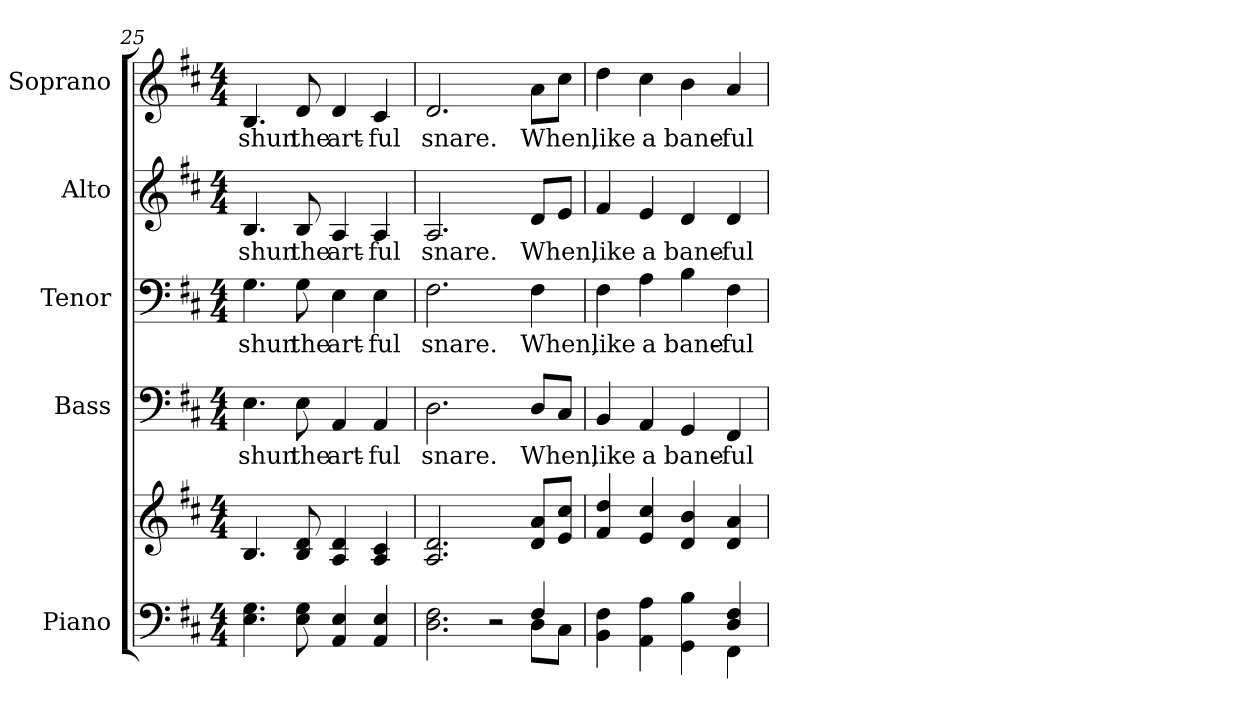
**kern	**kern	**kern	**text	**kern	**text	**kern	**text	**kern	**text
*part5	*part5	*part4	*part4	*part3	*part3	*part2	*part2	*part1	*part1
*staff6	*staff5	*staff4	*staff4	*staff3	*staff3	*staff2	*staff2	*staff1	*staff1
*I"Piano	*	*I"Bass	*	*I"Tenor	*	*I"Alto	*	*I"Soprano	*
*I'Pno.	*	*I'B.	*	*I'T.	*	*I'A.	*	*I'S.	*
*clefF4	*clefG2	*clefF4	*	*clefF4	*	*clefG2	*	*clefG2	*
*k[f#c#]	*k[f#c#]	*k[f#c#]	*	*k[f#c#]	*	*k[f#c#]	*	*k[f#c#]	*
*D:	*D:	*D:	*	*D:	*	*D:	*	*D:	*
*M4/4	*M4/4	*M4/4	*	*M4/4	*	*M4/4	*	*M4/4	*
=25	=25	=25	=25	=25	=25	=25	=25	=25	=25
!	!	!	!LO:LY:b:color=#000000	!	!	!	!	!	!
!	!	!	!	!	!LO:LY:b:color=#000000	!	!	!	!
!	!	!	!	!	!	!	!LO:LY:b:color=#000000	!	!
!	!	!	!	!	!	!	!	!	!LO:LY:b:color=#000000
4.Ei\ 4.Gi	4.Bi/	4.Ei\	shun	4.Gi\	shun	4.Bi/	shun	4.Bi/	shun
!	!	!	!LO:LY:b:color=#000000	!	!	!	!	!	!
!	!	!	!	!	!LO:LY:b:color=#000000	!	!	!	!
!	!	!	!	!	!	!	!LO:LY:b:color=#000000	!	!
!	!	!	!	!	!	!	!	!	!LO:LY:b:color=#000000
8Ei\ 8Gi	8Bi/ 8di	8Ei\	the	8Gi\	the	8Bi/	the	8di/	the
!	!	!	!LO:LY:b:color=#000000	!	!	!	!	!	!
!	!	!	!	!	!LO:LY:b:color=#000000	!	!	!	!
!	!	!	!	!	!	!	!LO:LY:b:color=#000000	!	!
!	!	!	!	!	!	!	!	!	!LO:LY:b:color=#000000
4AAi/ 4Ei	4Ai/ 4di	4AAi/	art-	4Ei\	art-	4Ai/	art-	4di/	art-
!	!	!	!LO:LY:b:color=#000000	!	!	!	!	!	!
!	!	!	!	!	!LO:LY:b:color=#000000	!	!	!	!
!	!	!	!	!	!	!	!LO:LY:b:color=#000000	!	!
!	!	!	!	!	!	!	!	!	!LO:LY:b:color=#000000
4AAi/ 4Ei	4Ai/ 4c#i	4AAi/	-ful	4Ei\	-ful	4Ai/	-ful	4c#i/	-ful
!!LO:PB:g=z
=26	=26	=26	=26	=26	=26	=26	=26	=26	=26
*^	*	*	*	*	*	*	*	*	*
*	*^	*	*	*	*	*	*	*	*	*
!	!	!	!	!	!LO:LY:b:color=#000000	!	!	!	!	!	!
!	!	!	!	!	!	!	!LO:LY:b:color=#000000	!	!	!	!
!	!	!	!	!	!	!	!	!	!LO:LY:b:color=#000000	!	!
!	!	!	!	!	!	!	!	!	!	!	!LO:LY:b:color=#000000
2.Di\ 2.F#i	2ryy	2ryy	2.Ai/ 2.di	2.Di\	snare.	2.F#i\	snare.	2.Ai/	snare.	2.di/	snare.
.	4ryy	2r	.	.	.	.	.	.	.	.	.
!	!	!	!	!	!LO:LY:b:color=#000000	!	!	!	!	!	!
!	!	!	!	!	!	!	!LO:LY:b:color=#000000	!	!	!	!
!	!	!	!	!	!	!	!	!	!LO:LY:b:color=#000000	!	!
!	!	!	!	!	!	!	!	!	!	!	!LO:LY:b:color=#000000
4F#i/	8Di\L	.	8di/ 8aiL	8Di/L	When,	4F#i\	When,	8di/L	When,	8ai\L	When,
.	8C#i\J	.	8ei/ 8cc#iJ	8C#i/J	.	.	.	8ei/J	.	8cc#i\J	.
*	*v	*v	*	*	*	*	*	*	*	*	*
=27	=27	=27	=27	=27	=27	=27	=27	=27	=27	=27
!	!	!	!	!LO:LY:b:color=#000000	!	!	!	!	!	!
!	!	!	!	!	!	!LO:LY:b:color=#000000	!	!	!	!
!	!	!	!	!	!	!	!	!LO:LY:b:color=#000000	!	!
!	!	!	!	!	!	!	!	!	!	!LO:LY:b:color=#000000
4BBi\ 4F#i	2ryy	4f#i/ 4ddi	4BBi/	like	4F#i\	like	4f#i/	like	4ddi\	like
!	!	!	!	!LO:LY:b:color=#000000	!	!	!	!	!	!
!	!	!	!	!	!	!LO:LY:b:color=#000000	!	!	!	!
!	!	!	!	!	!	!	!	!LO:LY:b:color=#000000	!	!
!	!	!	!	!	!	!	!	!	!	!LO:LY:b:color=#000000
4AAi\ 4Ai	.	4ei/ 4cc#i	4AAi/	a	4Ai\	a	4ei/	a	4cc#i\	a
!	!	!	!	!LO:LY:b:color=#000000	!	!	!	!	!	!
!	!	!	!	!	!	!LO:LY:b:color=#000000	!	!	!	!
!	!	!	!	!	!	!	!	!LO:LY:b:color=#000000	!	!
!	!	!	!	!	!	!	!	!	!	!LO:LY:b:color=#000000
4GGi\ 4Bi	4ryy	4di/ 4bi	4GGi/	bane-	4Bi\	bane-	4di/	bane-	4bi\	bane-
!	!	!	!	!LO:LY:b:color=#000000	!	!	!	!	!	!
!	!	!	!	!	!	!LO:LY:b:color=#000000	!	!	!	!
!	!	!	!	!	!	!	!	!LO:LY:b:color=#000000	!	!
!	!	!	!	!	!	!	!	!	!	!LO:LY:b:color=#000000
4Di/ 4F#i	4FF#i\	4di/ 4ai	4FF#i/	-ful	4F#i\	-ful	4di/	-ful	4ai/	-ful
*v	*v	*	*	*	*	*	*	*	*	*
=	=	=	=	=	=	=	=	=	=
*-	*-	*-	*-	*-	*-	*-	*-	*-	*-
